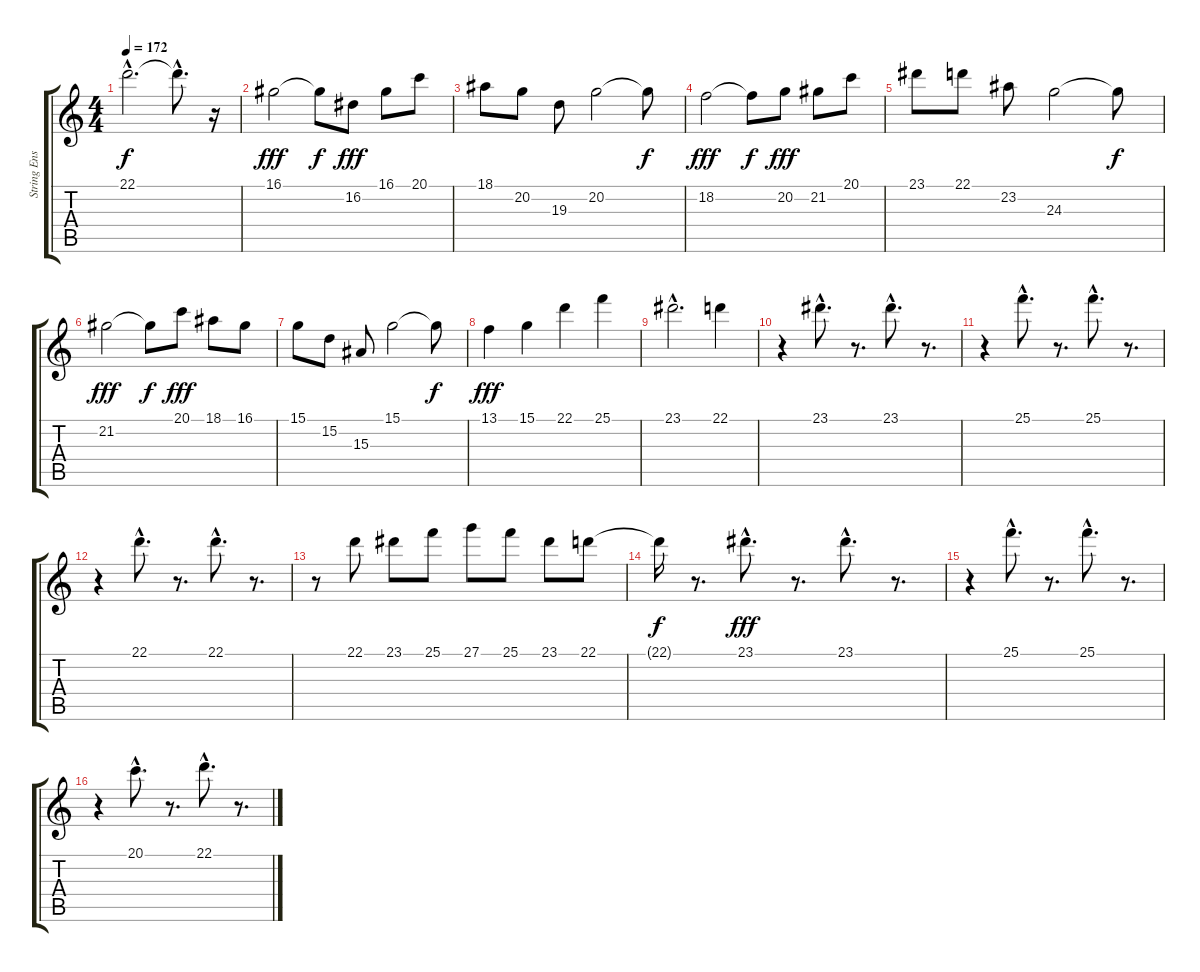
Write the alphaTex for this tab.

\track ("String Ensemble" "String Ens") {instrument stringensemble1}
\staff {score tabs}
\tuning (E4 B3 G3 D3 A2 E2) {hide}
\ts (4 4)
\tempo 172
\clef g2
\ks c
22.1{hac t}.2{d dy f} 22.1{hac t}.8{d} r.16 |
16.1.2{dy fff} 16.1{t}.8{dy f} 16.2.8{dy fff} 16.1.8 20.1.8 |
18.1.8 20.2.8 19.3.8 20.2.2 20.2{t}.8{dy f} |
18.2.2{dy fff} 18.2{t}.8{dy f} 20.2.8{dy fff} 21.2.8 20.1.8 |
23.1.8 22.1.8 23.2.8 24.3.2 24.3{t}.8{dy f} |
21.2.2{dy fff} 21.2{t}.8{dy f} 20.1.8{dy fff} 18.1.8 16.1.8 |
15.1.8 15.2.8 15.3.8 15.1.2 15.1{t}.8{dy f} |
13.1.4{dy fff} 15.1.4 22.1.4 25.1.4 |
23.1{hac}.2{d} 22.1.4 |
r.4 23.1{hac}.8{d} r.8{d} 23.1{hac}.8{d} r.8{d} |
r.4 25.1{hac}.8{d} r.8{d} 25.1{hac}.8{d} r.8{d} |
r.4 22.1{hac}.8{d} r.8{d} 22.1{hac}.8{d} r.8{d} |
r.8 22.1.8 23.1.8 25.1.8 27.1.8 25.1.8 23.1.8 22.1.8 |
22.1{t}.16{dy f} r.8{d} 23.1{hac}.8{d dy fff} r.8{d} 23.1{hac}.8{d} r.8{d} |
r.4 25.1{hac}.8{d} r.8{d} 25.1{hac}.8{d} r.8{d} |
r.4 20.1{hac}.8{d} r.8{d} 22.1{hac}.8{d} r.8{d}
